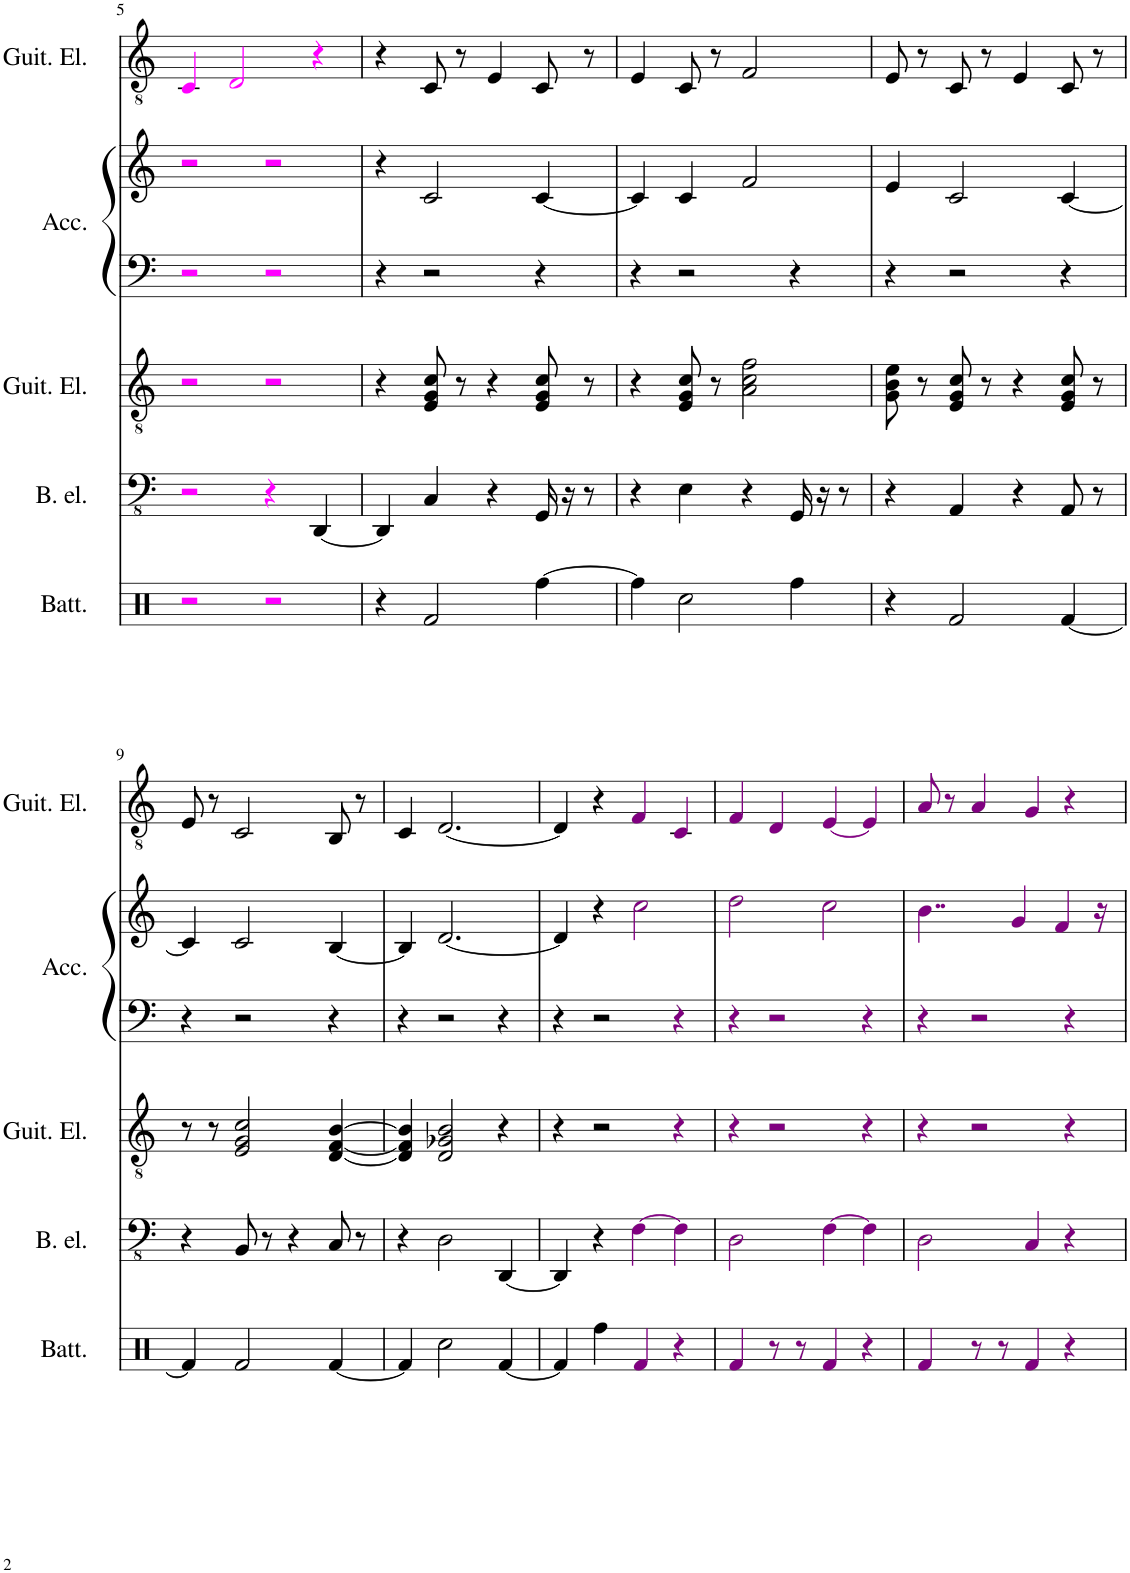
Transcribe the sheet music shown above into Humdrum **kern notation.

**kern	**kern	**kern	**kern	**kern	**kern
*part5	*part4	*part3	*part2	*part2	*part1
*staff6	*staff5	*staff4	*staff3	*staff2	*staff1
*I"Batteria	*I"Basso elettrico 5- co.	*I"Guitare électrique	*I"Accordéon	*	*I"Guitare électrique
*I'Batt.	*I'B. el.	*I'Guit. El.	*I'Acc.	*	*I'Guit. El.
!!LO:PB:g=z
*clefX	*clefFv4	*clefGv2	*clefF4	*clefG2	*clefGv2
*k[]	*k[]	*k[]	*k[]	*k[]	*k[]
*M4/4	*M4/4	*M4/4	*M4/4	*M4/4	*M4/4
=5	=5	=5	=5	=5	=5
2r	2r	2r	2r	2r	4Ci/
.	.	.	.	.	2Di/
2r	4r	2r	2r	2r	.
.	[4DDD/	.	.	.	4r
=6	=6	=6	=6	=6	=6
4r	4DDD/]	4r	4r	4r	4r
2Rf/	4CC/	8E/ 8G/ 8c/	2r	2c/	8C/
.	.	8r	.	.	8r
.	4r	4r	.	.	4E/
[4Rff\	16GGG/	8E/ 8G/ 8c/	4r	[4c/	8C/
.	16r	.	.	.	.
.	8r	8r	.	.	8r
=7	=7	=7	=7	=7	=7
4Rff\]	4r	4r	4r	4c/]	4E/
2Rcc\	4EE\	8E/ 8G/ 8c/	2r	4c/	8C/
.	.	8r	.	.	8r
.	4r	2A\ 2c\ 2f\	.	2f/	2F/
4Rff\	16GGG/	.	4r	.	.
.	16r	.	.	.	.
.	8r	.	.	.	.
=8	=8	=8	=8	=8	=8
4r	4r	8G\ 8B\ 8e\	4r	4e/	8E/
.	.	8r	.	.	8r
2Rf/	4AAA/	8E/ 8G/ 8c/	2r	2c/	8C/
.	.	8r	.	.	8r
.	4r	4r	.	.	4E/
[4Rf/	8AAA/	8E/ 8G/ 8c/	4r	[4c/	8C/
.	8r	8r	.	.	8r
!!LO:LB:g=z
=9	=9	=9	=9	=9	=9
4Rf/]	4r	8r	4r	4c/]	8E/
.	.	8r	.	.	8r
2Rf/	8BBB/	2E/ 2G/ 2c/	2r	2c/	2C/
.	8r	.	.	.	.
.	4r	.	.	.	.
[4Rf/	8CC/	[4D/ [4F/ [4B/	4r	[4B/	8BB/
.	8r	.	.	.	8r
=10	=10	=10	=10	=10	=10
4Rf/]	4r	4D/] 4F/] 4B/]	4r	4B/]	4C/
2Rcc\	2DD\	2D/ 2G-X/ 2B/	2r	[2.d/	[2.D/
[4Rf/	[4DDD/	4r	4r	.	.
=11	=11	=11	=11	=11	=11
4Rf/]	4DDD/]	4r	4r	4d/]	4D/]
4Rff\	4r	2r	2r	4r	4r
4Rfj/	[4FFj\	.	.	2ccj\	4Fj/
4r	4FFj\]	4r	4r	.	4Cj/
=12	=12	=12	=12	=12	=12
4Rfj/	2DDj\	4r	4r	2ddj\	4Fj/
8r	.	2r	2r	.	4Dj/
8r	.	.	.	.	.
4Rfj/	[4FFj\	.	.	2ccj\	[4Ej/
4r	4FFj\]	4r	4r	.	4Ej/]
=13	=13	=13	=13	=13	=13
4Rfj/	2DDj\	4r	4r	4..bj\	8Aj/
.	.	.	.	.	8r
8r	.	2r	2r	.	4Aj/
8r	.	.	.	.	.
.	.	.	.	4gj/	.
4Rfj/	4CCj/	.	.	.	4Gj/
.	.	.	.	4fj/	.
4r	4r	4r	4r	.	4r
.	.	.	.	16r	.
=	=	=	=	=	=
*-	*-	*-	*-	*-	*-
